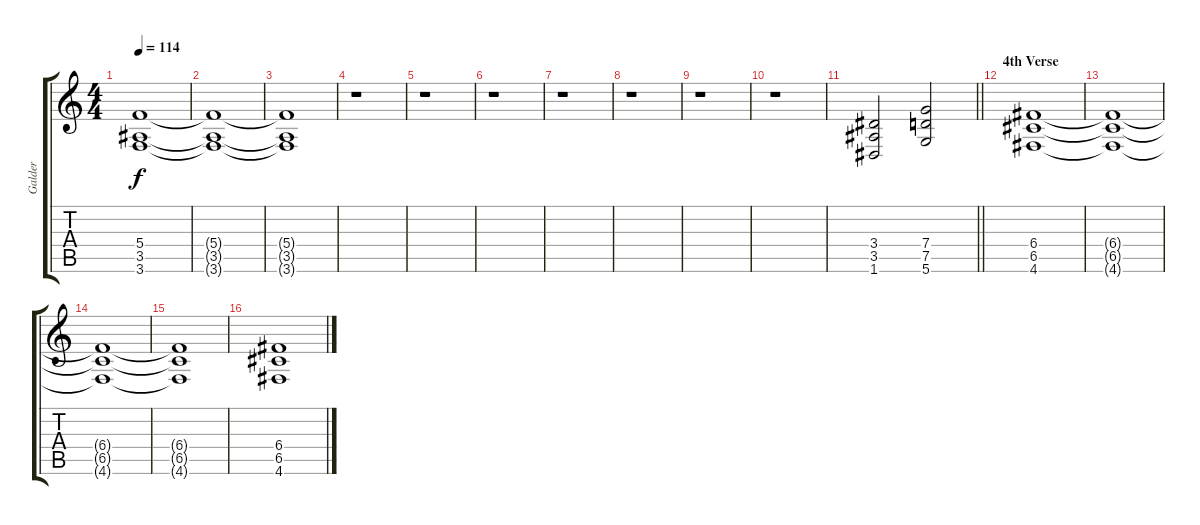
\track ("Galder" "Galder") {instrument overdrivenguitar}
\staff {score tabs}
\tuning (D4 A3 F3 C3 G2 D2) {hide}
\ts (4 4)
\tempo 114
\clef g2
\ks c
(5.4{t} 3.5{t} 3.6{t}).1{dy f} |
(5.4{t} 3.5{t} 3.6{t}).1 |
(5.4{t} 3.5{t} 3.6{t}).1 |
r.1 |
r.1 |
r.1 |
r.1 |
r.1 |
r.1 |
r.1 |
\barLineRight lightlight
(3.4 3.5 1.6).2{volume 12} (7.4 7.5 5.6).2 |
\section ("" "4th Verse")
(6.4 6.5 4.6).1 |
(6.4{t} 6.5{t} 4.6{t}).1 |
(6.4{t} 6.5{t} 4.6{t}).1 |
(6.4{t} 6.5{t} 4.6{t}).1 |
(6.4 6.5 4.6).1
